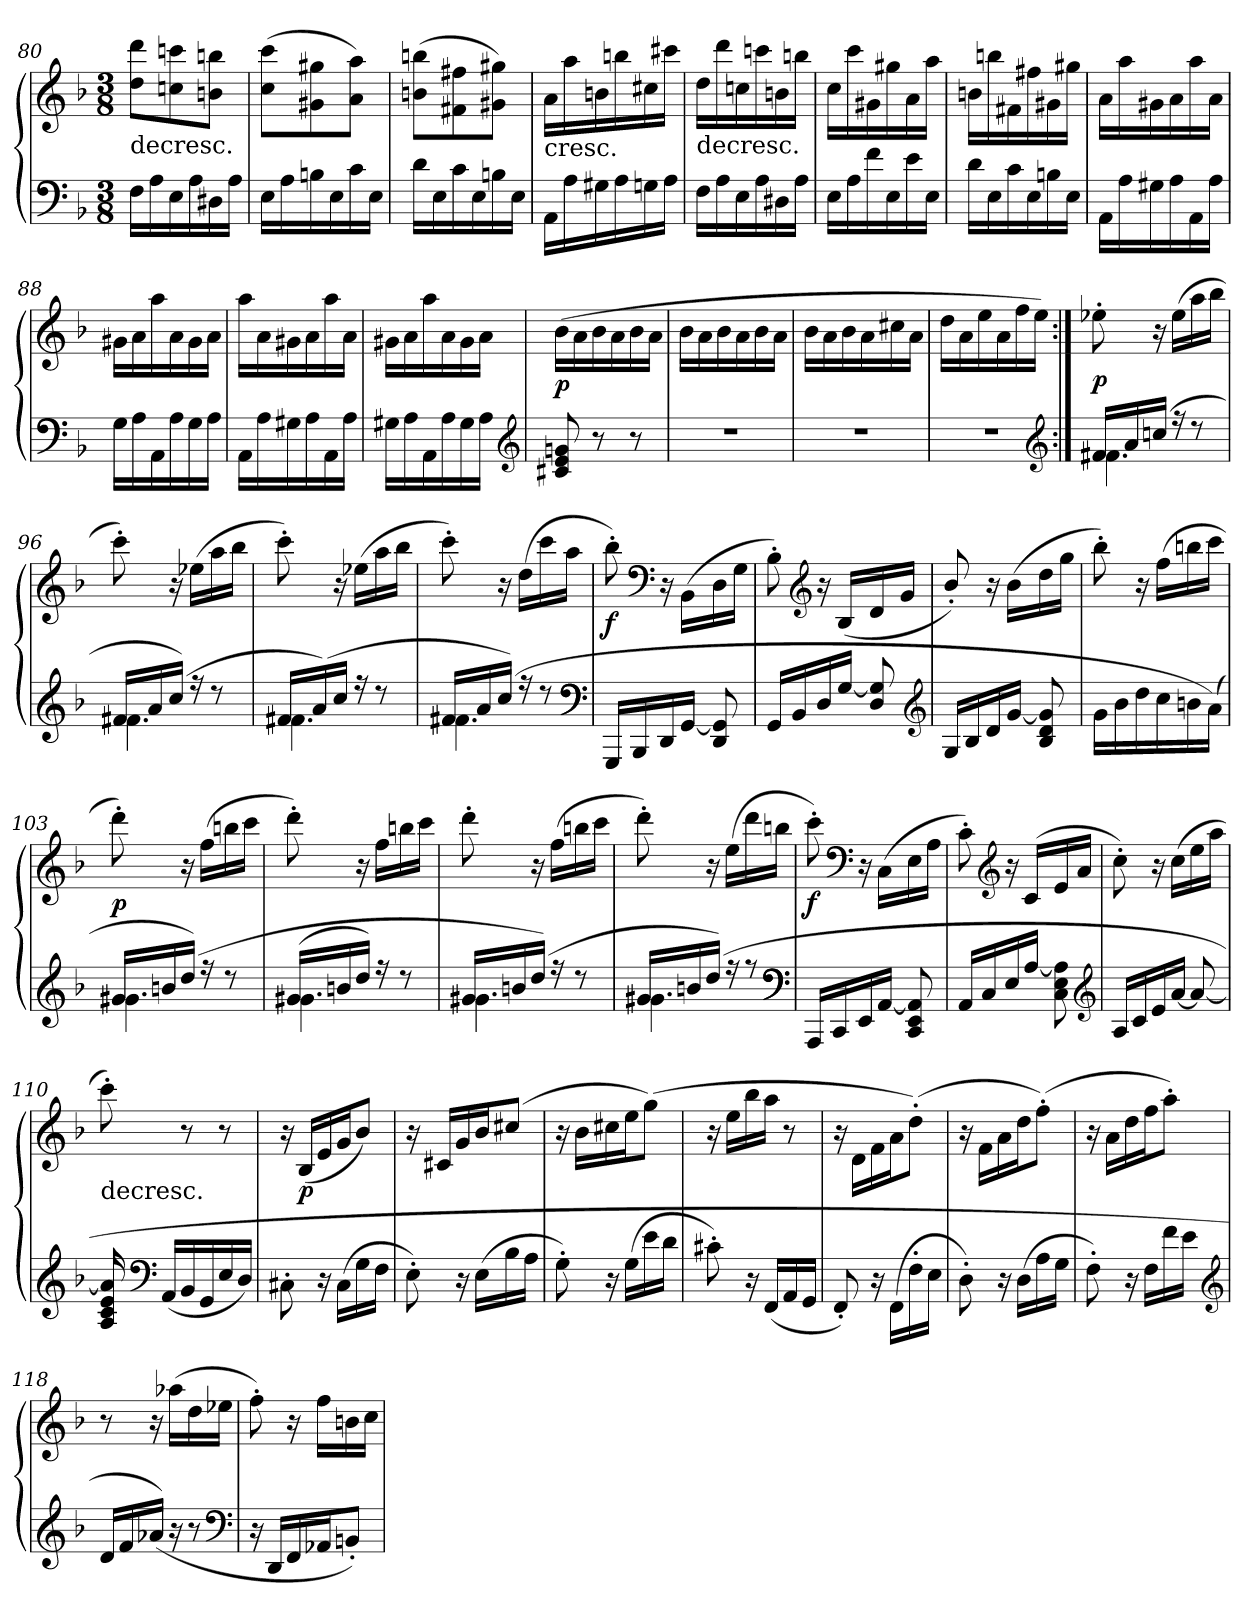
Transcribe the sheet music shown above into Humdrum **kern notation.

**kern	**kern	**dynam
*part1	*part1	*part1
*staff2	*staff1	*staff1/2
*clefF4	*clefG2	*
*k[b-]	*k[b-]	*
*d:	*d:	*
*M3/8	*M3/8	*
=80	=80	=80
!	!LO:TX:c:t=decresc.	!
16F\LL	8dd\ 8ddd\L	.
16A\	.	.
16E\	8ccn\ 8cccn\	.
16A\	.	.
16D#X\	8bn\ 8bbn\J	.
16A\JJ	.	.
=81	=81	=81
16E\LL	(8cc\ 8ccc\L	.
16A\	.	.
16Bn\	8g#X\ 8gg#X\	.
16E\	.	.
16c\	8a\ 8aa\J)	.
16E\JJ	.	.
=82	=82	=82
16d\LL	(8bn\ 8bbn\L	.
16E\	.	.
16c\	8f#X\ 8ff#X\	.
16E\	.	.
16Bn\	8g#X\ 8gg#X\J)	.
16E\JJ	.	.
=83	=83	=83
!	!LO:TX:c:t=cresc.	!
16AA\LL	16a\LL	.
16A\	16aa\	.
16G#X\	16bn\	.
16A\	16bbn\	.
16Gn\	16cc#X\	.
16A\JJ	16ccc#X\JJ	.
=84	=84	=84
!	!LO:TX:c:t=decresc.	!
16F\LL	16dd\LL	.
16A\	16ddd\	.
16E\	16ccn\	.
16A\	16cccn\	.
16D#X\	16bn\	.
16A\JJ	16bbn\JJ	.
=85	=85	=85
16E\LL	16cc\LL	.
16A\	16ccc\	.
16f\	16g#X\	.
16E\	16gg#X\	.
16e\	16a\	.
16E\JJ	16aa\JJ	.
=86	=86	=86
16d\LL	16bn\LL	.
16E\	16bbn\	.
16c\	16f#X\	.
16E\	16ff#X\	.
16Bn\	16g#X\	.
16E\JJ	16gg#X\JJ	.
=87	=87	=87
16AA\LL	16a\LL	.
16A\	16aa\	.
16G#X\	16g#X\	.
16A\	16a\	.
16AA\	16aa\	.
16A\JJ	16a\JJ	.
=88	=88	=88
16G\LL	16g#X\LL	.
16A\	16a\	.
16AA\	16aa\	.
16A\	16a\	.
16G\	16g#\	.
16A\JJ	16a\JJ	.
=89	=89	=89
16AA\LL	16aa\LL	.
16A\	16a\	.
16G#X\	16g#X\	.
16A\	16a\	.
16AA\	16aa\	.
16A\JJ	16a\JJ	.
=90	=90	=90
16G#X\LL	16g#X\LL	.
16A\	16a\	.
16AA\	16aa\	.
16A\	16a\	.
16G#\	16g#\	.
16A\JJ	16a\JJ	.
*clefG2	*	*
=91	=91	=91
8c#X/ 8e/ 8gn/	(16b-\LL	p
.	16a\	.
8r	16b-\	.
.	16a\	.
8r	16b-\	.
.	16a\JJ	.
=92	=92	=92
4.r	16b-\LL	.
.	16a\	.
.	16b-\	.
.	16a\	.
.	16b-\	.
.	16a\JJ	.
=93	=93	=93
4.r	16b-\LL	.
.	16a\	.
.	16b-\	.
.	16a\	.
.	16cc#X\	.
.	16a\JJ	.
=94	=94	=94
4.r	16dd\LL	.
.	16a\	.
.	16ee\	.
.	16a\	.
.	16ff\	.
.	16ee\JJ)	.
*clefG2	*	*
=95:|!	=95:|!	=95:|!
*^	*	*
16f#X/LL	4.f#X\	8ee-X'\	p
16a/	.	.	.
(16ccn/JJ	.	16r	.
16r	.	(16ee-\LL	.
8r	.	16aa\	.
.	.	16bb-\JJ	.
=96	=96	=96	=96
16f#X/LL	4.f#X\	8ccc'\)	.
16a/	.	.	.
(16cc/JJ)	.	16r	.
16r	.	(16ee-X\LL	.
8r	.	16aa\	.
.	.	16bb-\JJ	.
=97	=97	=97	=97
16f#X/LL	4.f#X\	8ccc'\)	.
(16a/)	.	.	.
16cc/JJ	.	16r	.
16r	.	(16ee-X\LL	.
8r	.	16aa\	.
.	.	16bb-\JJ	.
=98	=98	=98	=98
16f#X/LL	4.f#X\	8ccc'\)	.
16a/	.	.	.
(16cc/JJ)	.	16r	.
16r	.	(16dd\LL	.
8r	.	16ccc\	.
.	.	16aa\JJ	.
*v	*v	*	*
*clefF4	*	*
=99	=99	=99
16GGG/LL	8bb-'\)	f
16BBB-/	.	.
*	*clefF4	*
16DD/	16r	.
[16GG/JJ	(16BB-\LL	.
8DD/ 8GG]/	16D\	.
.	16G\JJ	.
=100	=100	=100
16GG/LL	8B-'\)	.
16BB-/	.	.
*	*clefG2	*
16D/	16r	.
[16G/JJ	(16B-/LL	.
8D/ 8G]/	16d/	.
.	16g/JJ	.
*clefG2	*	*
=101	=101	=101
16G/LL	8b-'/)	.
16B-/	.	.
16d/	16r	.
[16g/JJ	(16b-\LL	.
8B-/ 8d/ 8g]/	16dd\	.
.	16gg\JJ	.
=102	=102	=102
16g\LL	8bb-'\)	.
16b-\	.	.
16dd\	16r	.
16cc\	(16ff\LL	.
16bn\	16bbn\	.
(16a\JJ)	16ccc\JJ	.
=103	=103	=103
*^	*	*
16g#X/LL	4.g#X\	8ddd'\)	p
16bn/	.	.	.
(16dd/JJ)	.	16r	.
16r	.	(16ff\LL	.
8r	.	16bbn\	.
.	.	16ccc\JJ	.
=104	=104	=104	=104
(16g#X/LL	4.g#X\	8ddd'\)	.
16bn/	.	.	.
16dd/JJ)	.	16r	.
16r	.	16ff\LL	.
8r	.	16bbn\	.
.	.	16ccc\JJ	.
=105	=105	=105	=105
16g#X/LL	4.g#X\	8ddd'\	.
16bn/	.	.	.
(16dd/JJ)	.	16r	.
16r	.	(16ff\LL	.
8r	.	16bbn\	.
.	.	16ccc\JJ	.
=106	=106	=106	=106
16g#X/LL	4.g#X\	8ddd'\)	.
16bn/	.	.	.
(16dd/JJ)	.	16r	.
16r	.	(16ee\LL	.
8r	.	16ddd\	.
.	.	16bbn\JJ	.
*v	*v	*	*
*clefF4	*	*
=107	=107	=107
16AAA/LL	8ccc'\)	f
16CC/	.	.
*	*clefF4	*
16EE/	16r	.
[16AA/JJ	(16C\LL	.
8CC/ 8EE/ 8AA]/	16E\	.
.	16A\JJ	.
=108	=108	=108
16AA/LL	8c'\)	.
16C/	.	.
*	*clefG2	*
16E/	16r	.
[16A/JJ	(16c/LL	.
8C\ 8E\ 8A]\	16e/	.
.	16a/JJ	.
*clefG2	*	*
=109	=109	=109
16A/LL	8cc'\)	.
16c/	.	.
16e/	16r	.
[16a/JJ	(16cc\LL	.
8a/_	16ee\	.
.	16aa\JJ	.
=110	=110	=110
!	!LO:TX:c:t=decresc.	!
16A/ 16c/ 16e/ 16a]/	8ccc'\)	.
*clefF4	*	*
(16AA/LL	.	.
16BB-/	8r	.
16GG/	.	.
16E/	8r	.
16D/JJ)	.	.
=111	=111	=111
8C#X'\	16r	.
.	(16B-/LL	p
16r	16e/	.
(16C#\LL	16g/J	.
16G\	8b-/J)	.
16F\JJ	.	.
=112	=112	=112
8E'\)	16r	.
.	16c#X/LL	.
16r	16g/	.
(16E\LL	16b-/J	.
16B-\	(8cc#X/J	.
16A\JJ	.	.
=113	=113	=113
8G'\)	16r	.
.	16b-\LL	.
16r	16cc#X\	.
(16G\LL	16ee\J	.
16e\	(8gg\J)	.
16d\JJ	.	.
=114	=114	=114
8c#X'\)	16r	.
.	16ee\LL	.
16r	16bb-\	.
(16FF/LL	16aa\JJ	.
16AA/	8r	.
16GG/JJ	.	.
=115	=115	=115
8FF'/)	16r	.
.	16d\LL	.
16r	16f\	.
(16FF\LL	16a\J	.
16F'\	(8dd'\J)	.
16E\JJ	.	.
=116	=116	=116
8D'\)	16r	.
.	16f\LL	.
16r	16a\	.
(16D\LL	16dd\J	.
16A\	(8ff'\J)	.
16G\JJ	.	.
=117	=117	=117
8F'\)	16r	.
.	16a\LL	.
16r	16dd\	.
16F\LL	16ff\J	.
16f\	8aa'\J)	.
16e\JJ	.	.
*clefG2	*	*
=118	=118	=118
16d/LL	8r	.
16f/	.	.
(16a-X/JJ)	16r	.
16r	(16aa-X\LL	.
8r	16dd\	.
.	16ee-X\JJ	.
*clefF4	*	*
=119	=119	=119
16r	8ff'\)	.
16DD/LL	.	.
16FF/	16r	.
16AA-X/J	16ff\LL	.
8BBn'/J)	16bn\	.
.	16cc\JJ	.
=	=	=
*-	*-	*-
